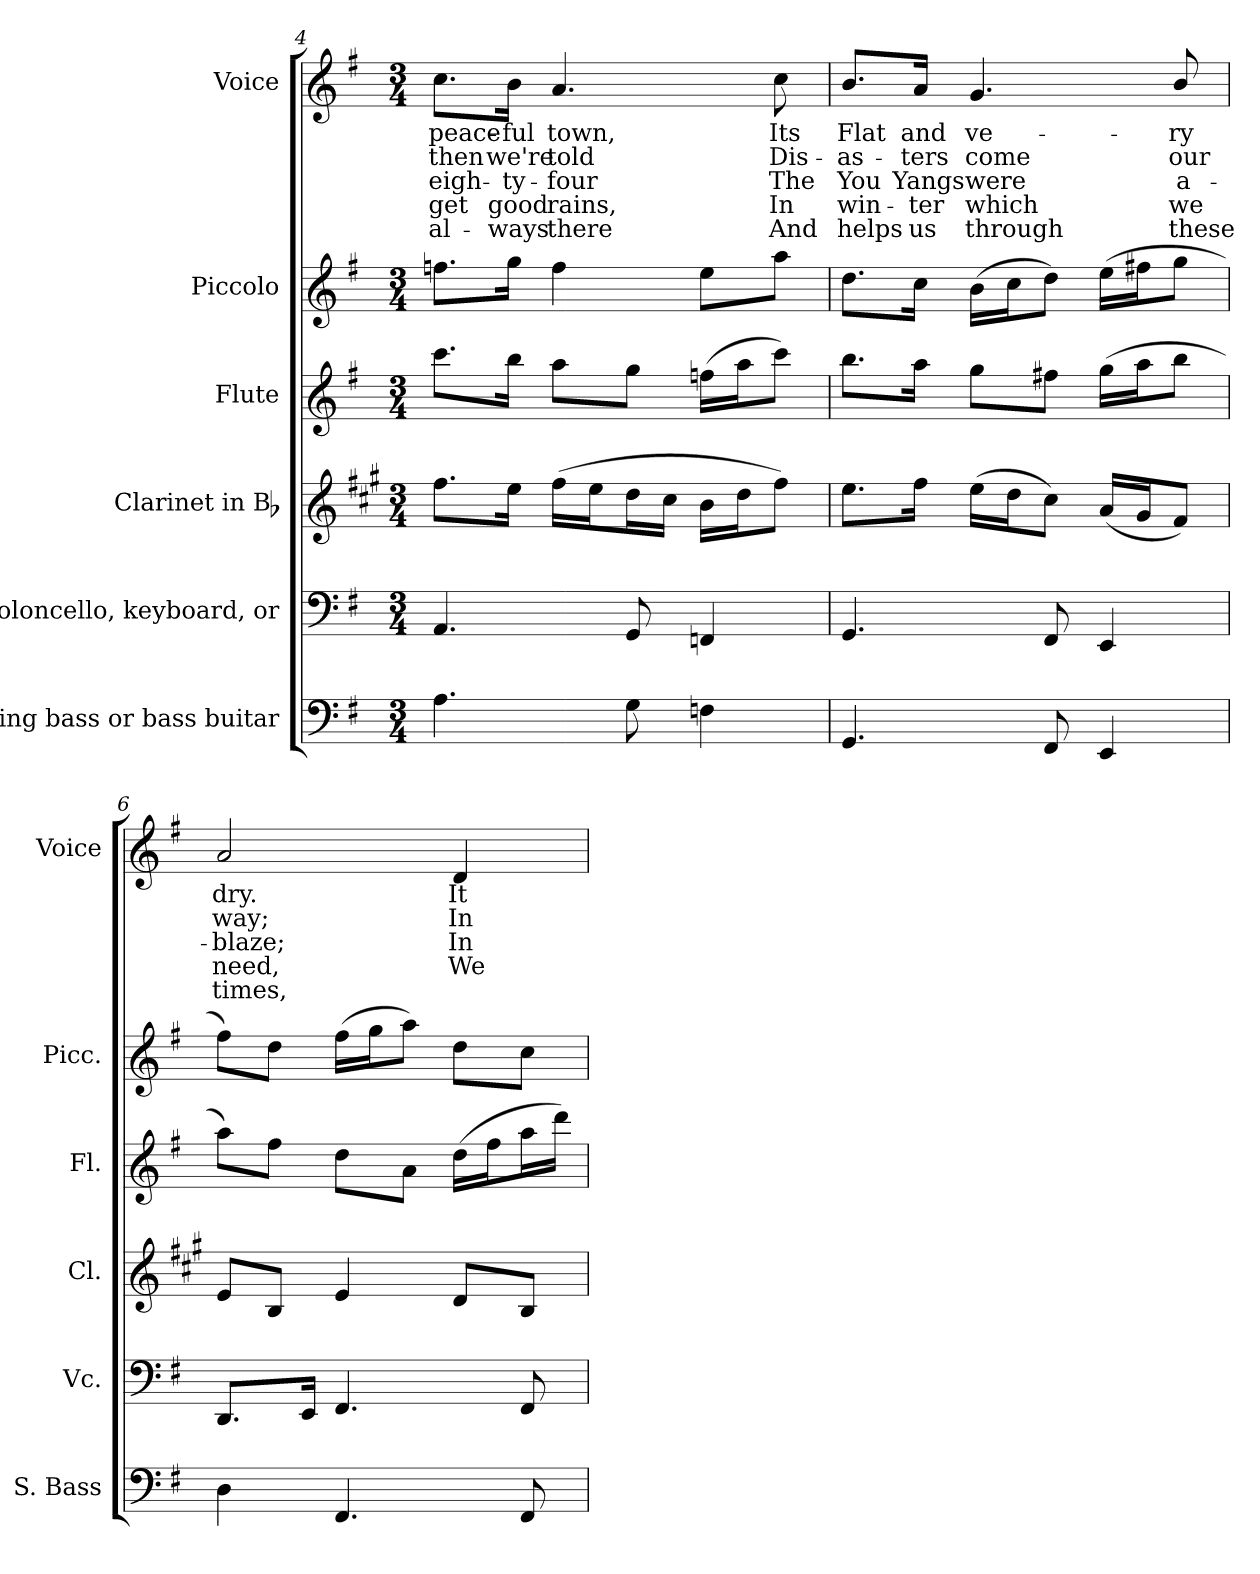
**kern	**kern	**kern	**kern	**kern	**kern	**text	**text	**text	**text	**text
*part6	*part5	*part4	*part3	*part2	*part1	*part1	*part1	*part1	*part1	*part1
*staff6	*staff5	*staff4	*staff3	*staff2	*staff1	*staff1	*staff1	*staff1	*staff1	*staff1
*I"string bass or bass buitar	*I"Violoncello, keyboard, or	*I"Clarinet in Bb	*I"Flute	*I"Piccolo	*I"Voice	*	*	*	*	*
*I'S. Bass	*I'Vc.	*I'Cl.	*I'Fl.	*I'Picc.	*I'Voice	*	*	*	*	*
*clefF4	*clefF4	*clefG2	*clefG2	*clefG2	*clefG2	*	*	*	*	*
*ITrd7c12	*	*ITrd1c2	*	*ITrd-7c-12	*	*	*	*	*	*
*k[f#]	*k[f#]	*k[f#]	*k[f#]	*k[f#]	*k[f#]	*	*	*	*	*
*G:	*G:	*G:	*G:	*G:	*G:	*	*	*	*	*
*M3/4	*M3/4	*M3/4	*M3/4	*M3/4	*M3/4	*	*	*	*	*
=4	=4	=4	=4	=4	=4	=4	=4	=4	=4	=4
!	!	!	!	!	!	!LO:LY:b:color=#000000	!LO:LY:b:color=#000000	!LO:LY:b:color=#000000	!LO:LY:b:color=#000000	!LO:LY:b:color=#000000
4.AAi\	4.AAi/	8.eei\L	8.ccci\L	8.fffni\L	8.cci\L	peace-	then	eigh-	get	al-
!	!	!	!	!	!	!LO:LY:b:color=#000000	!LO:LY:b:color=#000000	!LO:LY:b:color=#000000	!LO:LY:b:color=#000000	!LO:LY:b:color=#000000
.	.	16ddi\Jk	16bbi\Jk	16gggi\Jk	16bi\Jk	-ful	we're	-ty-	good	-ways
!	!	!	!	!	!	!LO:LY:b:color=#000000	!LO:LY:b:color=#000000	!LO:LY:b:color=#000000	!LO:LY:b:color=#000000	!LO:LY:b:color=#000000
.	.	(16eei\LL	8aai\L	4fffi\	4.ai/	town,	told	-four	rains,	there
.	.	16ddi\J	.	.	.	.	.	.	.	.
8GGi\	8GGi/	16cci\L	8ggi\J	.	.	.	.	.	.	.
.	.	16bi\JJ	.	.	.	.	.	.	.	.
4FFni\	4FFni/	16ai\LL	(16ffni\LL	8eeei\L	.	.	.	.	.	.
.	.	16cci\J	16aai\J	.	.	.	.	.	.	.
!	!	!	!	!	!	!LO:LY:b:color=#000000	!LO:LY:b:color=#000000	!LO:LY:b:color=#000000	!LO:LY:b:color=#000000	!LO:LY:b:color=#000000
.	.	8eei\J)	8ccci\J)	8aaai\J	8cci\	Its	Dis-	The	In	And
=5	=5	=5	=5	=5	=5	=5	=5	=5	=5	=5
!	!	!	!	!	!	!LO:LY:b:color=#000000	!LO:LY:b:color=#000000	!LO:LY:b:color=#000000	!LO:LY:b:color=#000000	!LO:LY:b:color=#000000
4.GGGi/	4.GGi/	8.ddi\L	8.bbi\L	8.dddi\L	8.bi/L	Flat	-as-	You	win-	helps
!	!	!	!	!	!	!LO:LY:b:color=#000000	!LO:LY:b:color=#000000	!LO:LY:b:color=#000000	!LO:LY:b:color=#000000	!LO:LY:b:color=#000000
.	.	16eei\Jk	16aai\Jk	16ccci\Jk	16ai/Jk	and	-ters	Yangs	-ter	us
!	!	!	!	!	!	!LO:LY:b:color=#000000	!LO:LY:b:color=#000000	!LO:LY:b:color=#000000	!LO:LY:b:color=#000000	!LO:LY:b:color=#000000
.	.	(16ddi\LL	8ggi\L	(16bbi\LL	4.gi/	ve-	come	were	which	through
.	.	16cci\J	.	16ccci\J	.	.	.	.	.	.
8FFF#i/	8FF#i/	8bi\J)	8ff#Xi\J	8dddi\J)	.	.	.	.	.	.
4EEEi/	4EEi/	(16gi/LL	(16ggi\LL	(16eeei\LL	.	.	.	.	.	.
.	.	16f#i/J	16aai\J	16fff#Xi\J	.	.	.	.	.	.
!	!	!	!	!	!	!LO:LY:b:color=#000000	!LO:LY:b:color=#000000	!LO:LY:b:color=#000000	!LO:LY:b:color=#000000	!LO:LY:b:color=#000000
.	.	8ei/J)	8bbi\J	8gggi\J	8bi/	-ry	our	a-	we	these
!!LO:LB:g=z
=6	=6	=6	=6	=6	=6	=6	=6	=6	=6	=6
!	!	!	!	!	!	!LO:LY:b:color=#000000	!LO:LY:b:color=#000000	!LO:LY:b:color=#000000	!LO:LY:b:color=#000000	!LO:LY:b:color=#000000
4DDi\	8.DDi/L	8di/L	8aai\L)	8fff#i\L)	2ai/	dry.	way;	-blaze;	need,	times,
.	.	8Ai/J	8ff#i\J	8dddi\J	.	.	.	.	.	.
.	16EEi/Jk	.	.	.	.	.	.	.	.	.
4.FFF#i/	4.FF#i/	4di/	8ddi\L	(16fff#i\LL	.	.	.	.	.	.
.	.	.	.	16gggi\J	.	.	.	.	.	.
.	.	.	8ai\J	8aaai\J)	.	.	.	.	.	.
!	!	!	!	!	!	!LO:LY:b:color=#000000	!LO:LY:b:color=#000000	!LO:LY:b:color=#000000	!LO:LY:b:color=#000000	!
.	.	8ci/L	(16ddi\LL	8dddi\L	4di/	It	In	In	We	.
.	.	.	16ff#i\J	.	.	.	.	.	.	.
8FFF#i/	8FF#i/	8Ai/J	16aai\L	8ccci\J	.	.	.	.	.	.
.	.	.	16dddi\JJ)	.	.	.	.	.	.	.
=	=	=	=	=	=	=	=	=	=	=
*-	*-	*-	*-	*-	*-	*-	*-	*-	*-	*-
